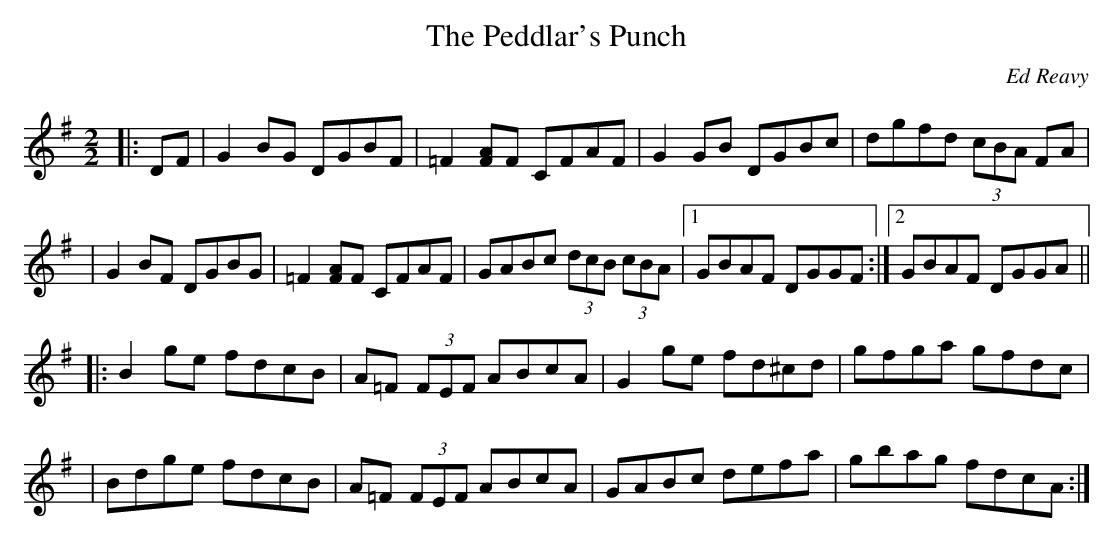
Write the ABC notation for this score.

X:1
T:The Peddlar's Punch
M:2/2
L:1/8
C:Ed Reavy
K:G
|: DF \
| G2 BG DGBF | =F2  [FA]F CFAF | G2 GB DGBc | dgfd (3cBA FA |
| G2 BF DGBG | =F2 [FA]F CFAF | GABc (3dcB (3cBA |1 GBAF DGGF :|2 GBAF DGGA ||
|: B2 ge fdcB | A=F (3FEF ABcA | G2 ge fd^cd | gfga gfdc |
| Bdge fdcB | A=F (3FEF ABcA | GABc defa | gbag fdcA :|
